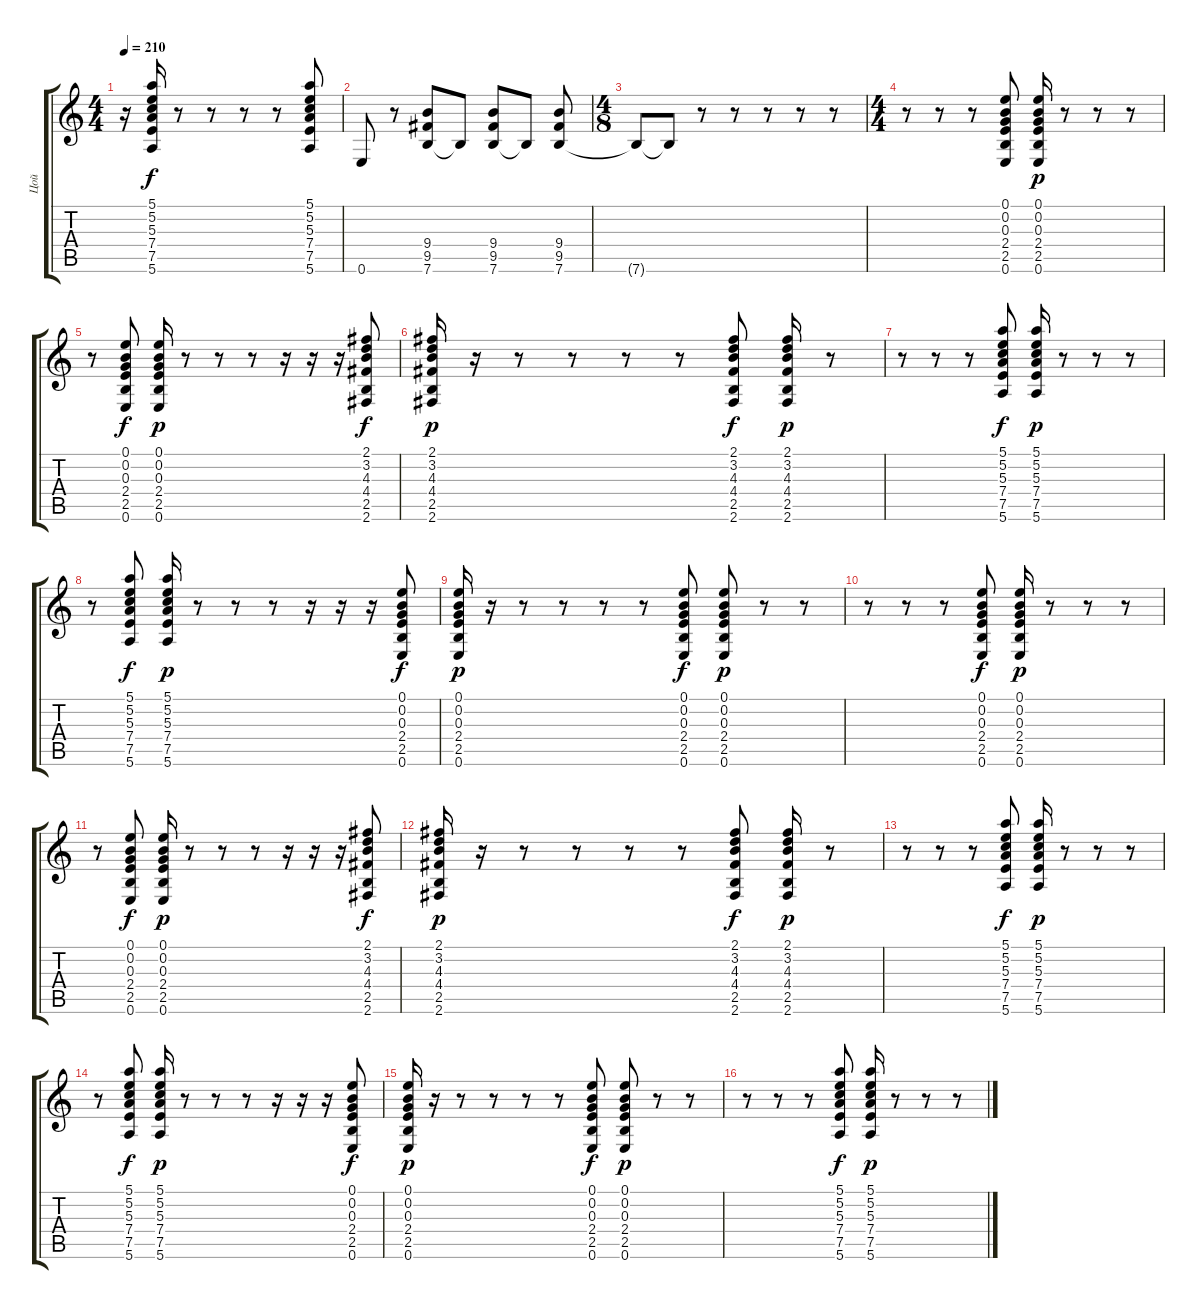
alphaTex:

\track ("Цой" "Цой") {instrument electricguitarclean}
\staff {score tabs}
\tuning (E4 B3 G3 D3 A2 E2) {hide}
\ts (4 4)
\tempo 210
\clef g2
\ks c
r.16{dy f} (5.1 5.2 5.3 7.4 7.5 5.6).16 r.8 r.8 r.8 r.8 (5.1 5.2 5.3 7.4 7.5 5.6).8 |
0.6.8 r.8 (9.4 9.5 7.6).8 7.6{t}.8 (9.4 9.5 7.6).8 7.6{t}.8 (9.4 9.5 7.6).8 |
\ts (4 8)
7.6{t}.8 7.6{t}.8 r.8 r.8 r.8 r.8 r.8 |
\ts (4 4)
r.8 r.8 r.8 (0.1 0.2 0.3 2.4 2.5 0.6).8 (0.1 0.2 0.3 2.4 2.5 0.6).16{dy p} r.8 r.8 r.8 |
r.8 (0.1 0.2 0.3 2.4 2.5 0.6).8{dy f} (0.1 0.2 0.3 2.4 2.5 0.6).16{dy p} r.8 r.8 r.8 r.16 r.16 r.16 (2.1 3.2 4.3 4.4 2.5 2.6).8{dy f} |
(2.1 3.2 4.3 4.4 2.5 2.6).16{dy p} r.16 r.8 r.8 r.8 r.8 (2.1 3.2 4.3 4.4 2.5 2.6).8{dy f} (2.1 3.2 4.3 4.4 2.5 2.6).16{dy p} r.8 |
r.8 r.8 r.8 (5.1 5.2 5.3 7.4 7.5 5.6).8{dy f} (5.1 5.2 5.3 7.4 7.5 5.6).16{dy p} r.8 r.8 r.8 |
r.8 (5.1 5.2 5.3 7.4 7.5 5.6).8{dy f} (5.1 5.2 5.3 7.4 7.5 5.6).16{dy p} r.8 r.8 r.8 r.16 r.16 r.16 (0.1 0.2 0.3 2.4 2.5 0.6).8{dy f} |
(0.1 0.2 0.3 2.4 2.5 0.6).16{dy p} r.16 r.8 r.8 r.8 r.8 (0.1 0.2 0.3 2.4 2.5 0.6).8{dy f} (0.1 0.2 0.3 2.4 2.5 0.6).8{dy p} r.8 r.8 |
r.8 r.8 r.8 (0.1 0.2 0.3 2.4 2.5 0.6).8{dy f} (0.1 0.2 0.3 2.4 2.5 0.6).16{dy p} r.8 r.8 r.8 |
r.8 (0.1 0.2 0.3 2.4 2.5 0.6).8{dy f} (0.1 0.2 0.3 2.4 2.5 0.6).16{dy p} r.8 r.8 r.8 r.16 r.16 r.16 (2.1 3.2 4.3 4.4 2.5 2.6).8{dy f} |
(2.1 3.2 4.3 4.4 2.5 2.6).16{dy p} r.16 r.8 r.8 r.8 r.8 (2.1 3.2 4.3 4.4 2.5 2.6).8{dy f} (2.1 3.2 4.3 4.4 2.5 2.6).16{dy p} r.8 |
r.8 r.8 r.8 (5.1 5.2 5.3 7.4 7.5 5.6).8{dy f} (5.1 5.2 5.3 7.4 7.5 5.6).16{dy p} r.8 r.8 r.8 |
r.8 (5.1 5.2 5.3 7.4 7.5 5.6).8{dy f} (5.1 5.2 5.3 7.4 7.5 5.6).16{dy p} r.8 r.8 r.8 r.16 r.16 r.16 (0.1 0.2 0.3 2.4 2.5 0.6).8{dy f} |
(0.1 0.2 0.3 2.4 2.5 0.6).16{dy p} r.16 r.8 r.8 r.8 r.8 (0.1 0.2 0.3 2.4 2.5 0.6).8{dy f} (0.1 0.2 0.3 2.4 2.5 0.6).8{dy p} r.8 r.8 |
r.8 r.8 r.8 (5.1 5.2 5.3 7.4 7.5 5.6).8{dy f} (5.1 5.2 5.3 7.4 7.5 5.6).16{dy p} r.8 r.8 r.8
